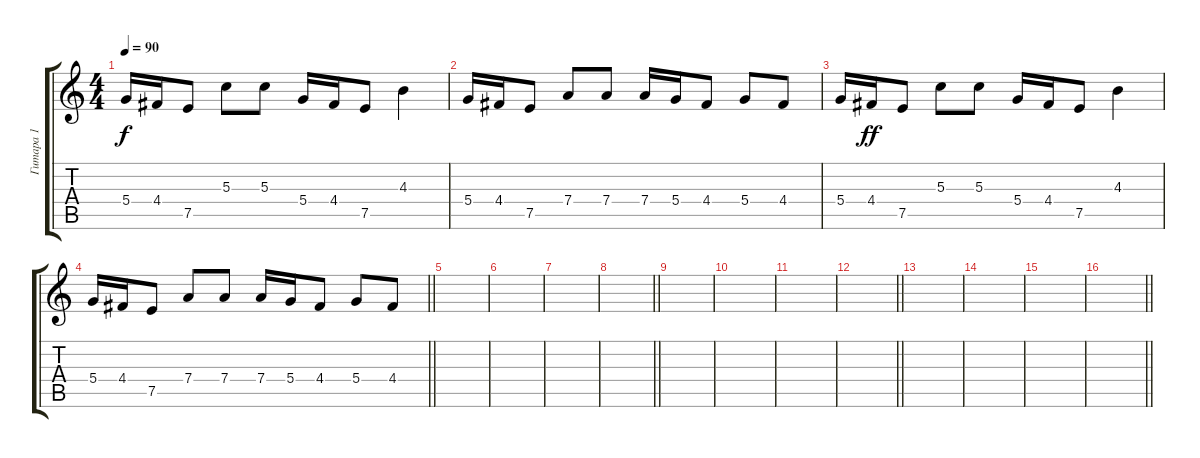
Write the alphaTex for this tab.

\track ("Гитара 1" "Гитара 1") {instrument electricguitarjazz}
\staff {score tabs}
\tuning (E4 B3 G3 D3 A2 E2) {hide}
\ts (4 4)
\section ("" "")
\tempo 90
\clef g2
\ks c
5.4.16{dy f} 4.4.16 7.5.8 5.3.8 5.3.8 5.4.16 4.4.16 7.5.8 4.3.4 |
5.4.16 4.4.16 7.5.8 7.4.8 7.4.8 7.4.16 5.4.16 4.4.8 5.4.8 4.4.8 |
5.4.16 4.4.16{dy ff} 7.5.8 5.3.8 5.3.8 5.4.16 4.4.16 7.5.8 4.3.4 |
\barLineRight lightlight
5.4.16 4.4.16 7.5.8 7.4.8 7.4.8 7.4.16 5.4.16 4.4.8 5.4.8 4.4.8 |
|
|
|
\barLineRight lightlight
|
\section ("" "")
|
|
|
\barLineRight lightlight
|
|
|
|
\barLineRight lightlight
